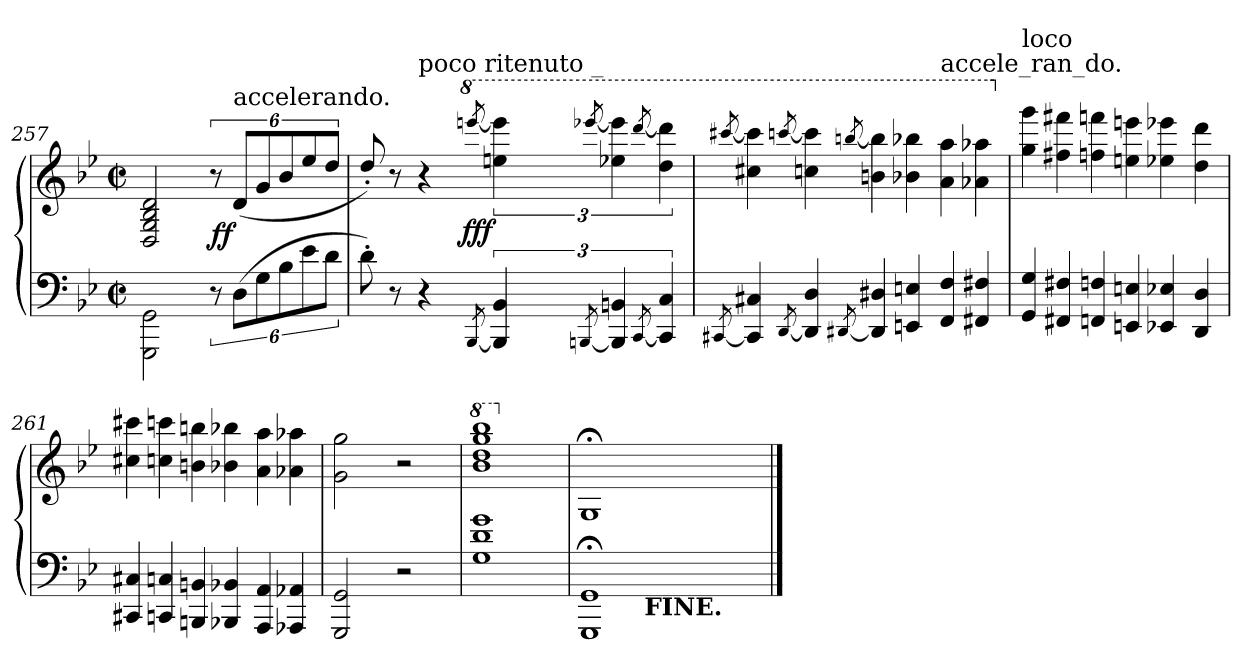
**kern	**kern	**dynam
*part1	*part1	*part1
*staff2	*staff1	*staff1/2
*clefF4	*clefG2	*
*k[b-e-]	*k[b-e-]	*
*g:	*g:	*
*M2/2	*M2/2	*
*met(c|)	*met(c|)	*
=257	=257	=257
2GG\ 2GGG\	2d/ 2B-/ 2G/ 2D/	.
12r	12r	.
!	!LO:TX:a:t=accelerando.	!
!	!	!LO:DY:rj
(>12DL	(<12dL	ff
12G	12g	.
12B-	12b-	.
12e-	12ee-	.
12dJ	12ddJ	.
=258	=258	=258
8d'>)	8dd'</)	.
8r	8r	.
!	!LO:TX:a:t=poco ritenuto _	!
4r	4r	.
*	*8va	*
[8qBBB-/	[8qeeeen/	.
!	!	!LO:DY:rj
6BB- 6BBB-]	6eeee] 6eeen	fff
[8qBBBn/	[8qeeee-X/	.
6BBn 6BBB]	6eeee-] 6eee-X	.
[8qCC/	[8qdddd/	.
6C 6CC]	6dddd] 6ddd	.
=259	=259	=259
[8qCC#X/	[8qcccc#X/	.
*Xtuplet	*Xtuplet	*
6C#X 6CC#]	6cccc#] 6ccc#X	.
[8qDD/	[8qccccn/	.
6D 6DD]	6cccc] 6cccn	.
[8qDD#X/	[8qbbbn/	.
6D#X 6DD#]	6bbb] 6bbn	.
6En 6EEn	6bbb-X 6bb-X	.
!	!LO:TX:a:t=accele_ran_do.	!
6F 6FF	6aaa 6aa	.
6F#X 6FF#X	6aaa-X 6aa-X	.
=260	=260	=260
*	*X8va	*
!	!LO:TX:a:t=loco	!
6G 6GG	6ggg 6gg	.
6F#X 6FF#X	6fff#X 6ff#X	.
6Fn 6FFn	6fffn 6ffn	.
6En 6EEn	6eeen 6een	.
6E-X 6EE-X	6eee-X 6ee-X	.
6D 6DD	6ddd 6dd	.
=261	=261	=261
6C#X 6CC#X	6ccc#X 6cc#X	.
6Cn 6CCn	6cccn 6ccn	.
6BBn 6BBBn	6bbn 6bn	.
6BB-X 6BBB-X	6bb-X 6b-X	.
6AA 6AAA	6aa 6a	.
6AA-X 6AAA-X	6aa-X 6a-X	.
=262	=262	=262
2GG 2GGG	2gg 2g	.
2r	2r	.
=263	=263	=263
*	*8va	*
1g 1d 1G	1bbb- 1ggg 1ddd 1bb-	.
=264	=264	=264
*	*X8va	*
!LO:TX:a:t=loco	!	!
*^	*	*
1GG;<\ 1GGG;<\	2ryy	1G;/	.
!	!LO:TX:b:B:t=FINE.	!	!
.	1ryy	.	.
2ryy	.	2ryy	.
*v	*v	*	*
==	==	==
*-	*-	*-
